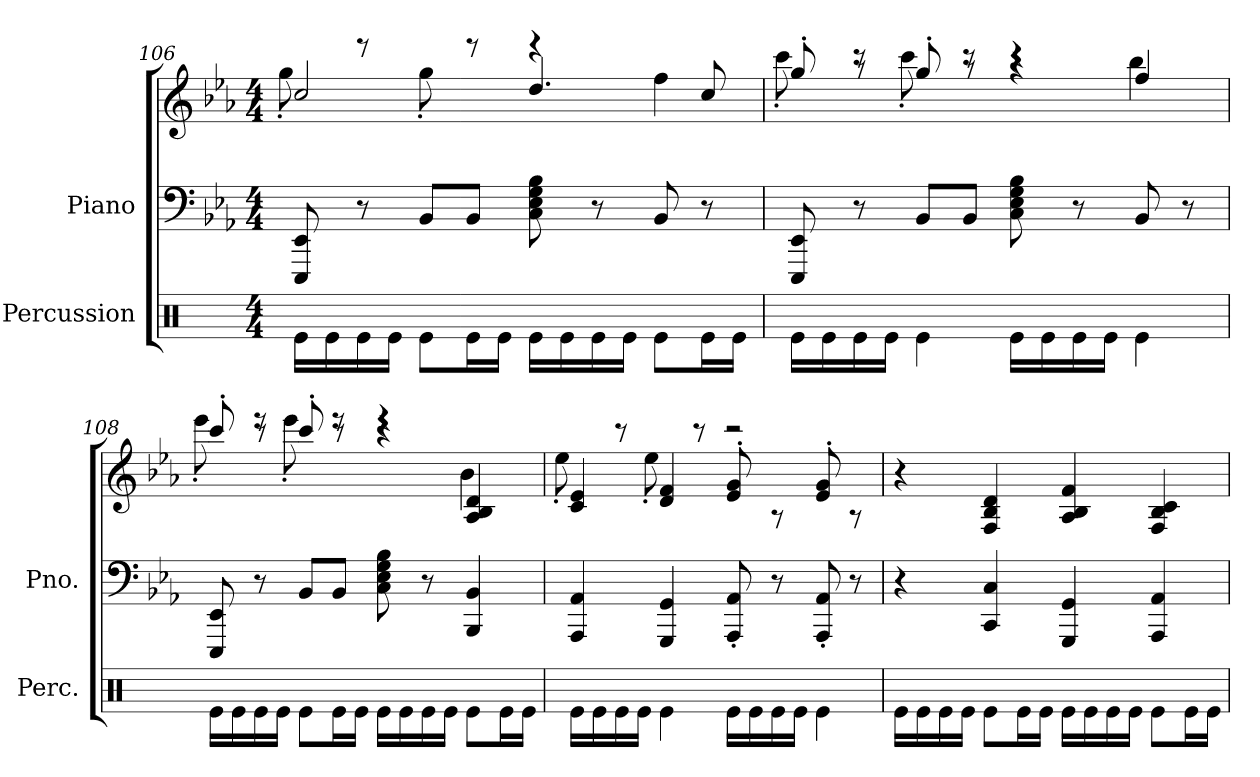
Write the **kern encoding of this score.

**kern	**kern	**kern
*part2	*part1	*part1
*staff3	*staff2	*staff1
*I"Percussion	*I"Piano	*
*I'Perc.	*I'Pno.	*
*clefX	*clefF4	*clefG2
*k[]	*k[b-e-a-]	*k[b-e-a-]
*	*E-:	*E-:
*M4/4	*M4/4	*M4/4
=106	=106	=106
*	*	*^
16Re\LL	8EEE-/ 8EE-/	2cc/	8gg'\
16Re\	.	.	.
16Re\	8r	.	8reee
16Re\JJ	.	.	.
8Re\L	8BB-/L	.	8gg'\
16Re\L	8BB-/J	.	8reee
16Re\JJ	.	.	.
16Re\LL	8C\ 8E-\ 8G\ 8B-\	4.dd/	4reee
16Re\	.	.	.
16Re\	8r	.	.
16Re\JJ	.	.	.
8Re\L	8BB-/	.	4ff\
16Re\L	8r	8cc/	.
16Re\JJ	.	.	.
!!LO:LB:g=z	!!
=107	=107	=107	=107
16Re\LL	8EEE-/ 8EE-/	8gg'/	8ccc'\
16Re\	.	.	.
16Re\	8r	8raa	8rccc
16Re\JJ	.	.	.
4Re\	8BB-/L	8gg'/	8ccc'\
.	8BB-/J	8raa	8rccc
16Re\LL	8C\ 8E-\ 8G\ 8B-\	4raa	4rccc
16Re\	.	.	.
16Re\	8r	.	.
16Re\JJ	.	.	.
4Re\	8BB-/	4ff/	4bb-\
.	8r	.	.
=108	=108	=108	=108
16Re\LL	8EEE-/ 8EE-/	8ccc'/	8eee-'\
16Re\	.	.	.
16Re\	8r	8rccc	8reee
16Re\JJ	.	.	.
8Re\L	8BB-/L	8ccc'/	8eee-'\
16Re\L	8BB-/J	8rccc	8reee
16Re\JJ	.	.	.
16Re\LL	8C\ 8E-\ 8G\ 8B-\	4rccc	4reee
16Re\	.	.	.
16Re\	8r	.	.
16Re\JJ	.	.	.
8Re\L	4BBB-/ 4BB-/	4A-/ 4B-/ 4d/	4b-\
16Re\L	.	.	.
16Re\JJ	.	.	.
=109	=109	=109	=109
16Re\LL	4AAA-/ 4AA-/	4c/ 4e-/	8ee-'\
16Re\	.	.	.
16Re\	.	.	8rccc
16Re\JJ	.	.	.
4Re\	4GGG/ 4GG/	4d/ 4f/	8ee-'\
.	.	.	8rccc
16Re\LL	8AAA-/' 8AA-/'	8e-/' 8g/'	2rccc
16Re\	.	.	.
16Re\	8r	8rA	.
16Re\JJ	.	.	.
4Re\	8AAA-/' 8AA-/'	8e-/' 8g/'	.
.	8r	8rA	.
*	*	*v	*v
=110	=110	=110
16Re\LL	4r	4r
16Re\	.	.
16Re\	.	.
16Re\JJ	.	.
8Re\L	4CC/ 4C/	4F/ 4B-/ 4d/
16Re\L	.	.
16Re\JJ	.	.
16Re\LL	4GGG/ 4GG/	4A-/ 4B-/ 4f/
16Re\	.	.
16Re\	.	.
16Re\JJ	.	.
8Re\L	4AAA-/ 4AA-/	4F/ 4B-/ 4c/
16Re\L	.	.
16Re\JJ	.	.
=	=	=
*-	*-	*-
